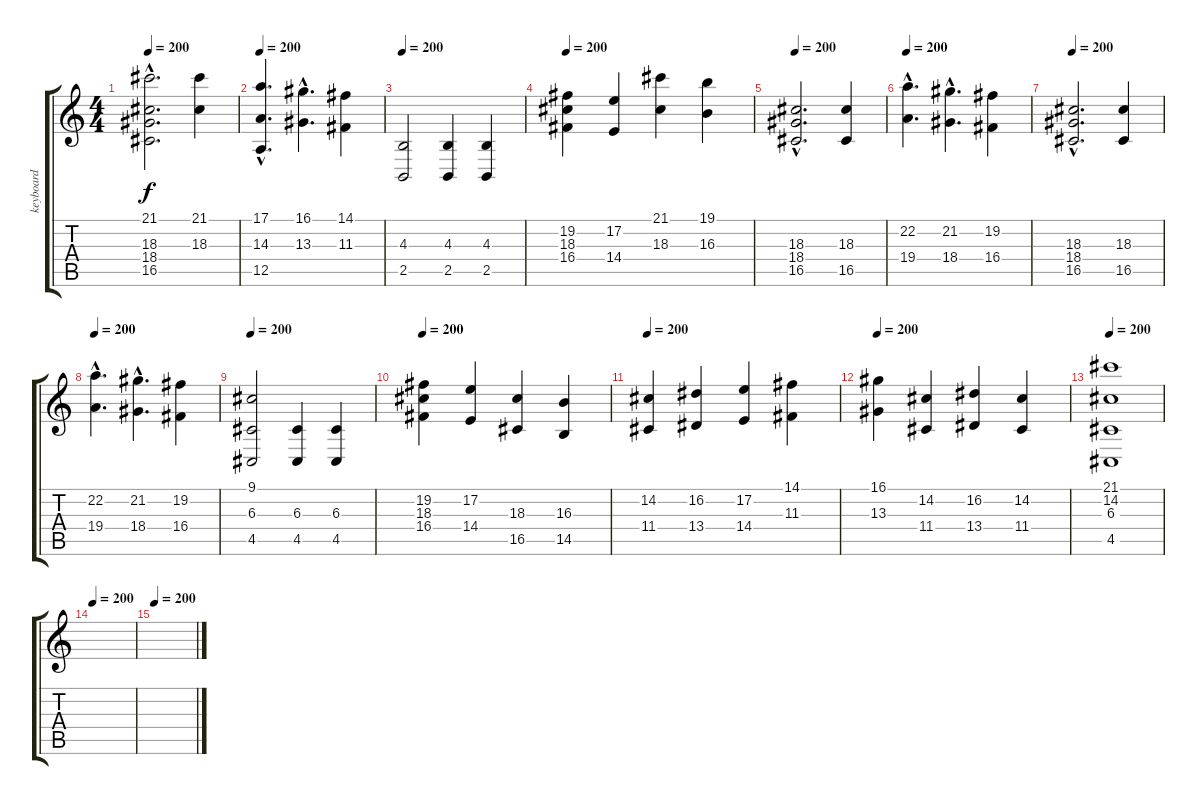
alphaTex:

\track ("keyboard" "keyboard") {instrument brightacousticpiano}
\staff {score tabs}
\tuning (E4 B3 G3 D3 A2 E2) {hide}
\ts (4 4)
\tempo 200
\clef g2
\ks c
(21.1 18.3 18.4{hac} 16.5).2{d dy f} (21.1 18.3).4 |
\tempo 200
(17.1{hac} 14.3 12.5).4{d} (16.1{hac} 13.3).4{d} (14.1 11.3).4 |
\tempo 200
(4.3 2.5).2 (4.3 2.5).4 (4.3 2.5).4 |
\tempo 200
(19.2 18.3 16.4).4 (17.2 14.4).4 (21.1 18.3).4 (19.1 16.3).4 |
\tempo 200
(18.3 18.4{hac} 16.5).2{d} (18.3 16.5).4 |
\tempo 200
(22.2{hac} 19.4).4{d} (21.2{hac} 18.4).4{d} (19.2 16.4).4 |
\tempo 200
(18.3 18.4{hac} 16.5).2{d} (18.3 16.5).4 |
\tempo 200
(22.2{hac} 19.4).4{d} (21.2{hac} 18.4).4{d} (19.2 16.4).4 |
\tempo 200
(9.1 6.3 4.5).2 (6.3 4.5).4 (6.3 4.5).4 |
\tempo 200
(19.2 18.3 16.4).4 (17.2 14.4).4 (18.3 16.5).4 (16.3 14.5).4 |
\tempo 200
(14.2 11.4).4 (16.2 13.4).4 (17.2 14.4).4 (14.1 11.3).4 |
\tempo 200
(16.1 13.3).4 (14.2 11.4).4 (16.2 13.4).4 (14.2 11.4).4 |
\tempo 200
(21.1 14.2 6.3 4.5).1 |
\tempo 200
|
\tempo 200
